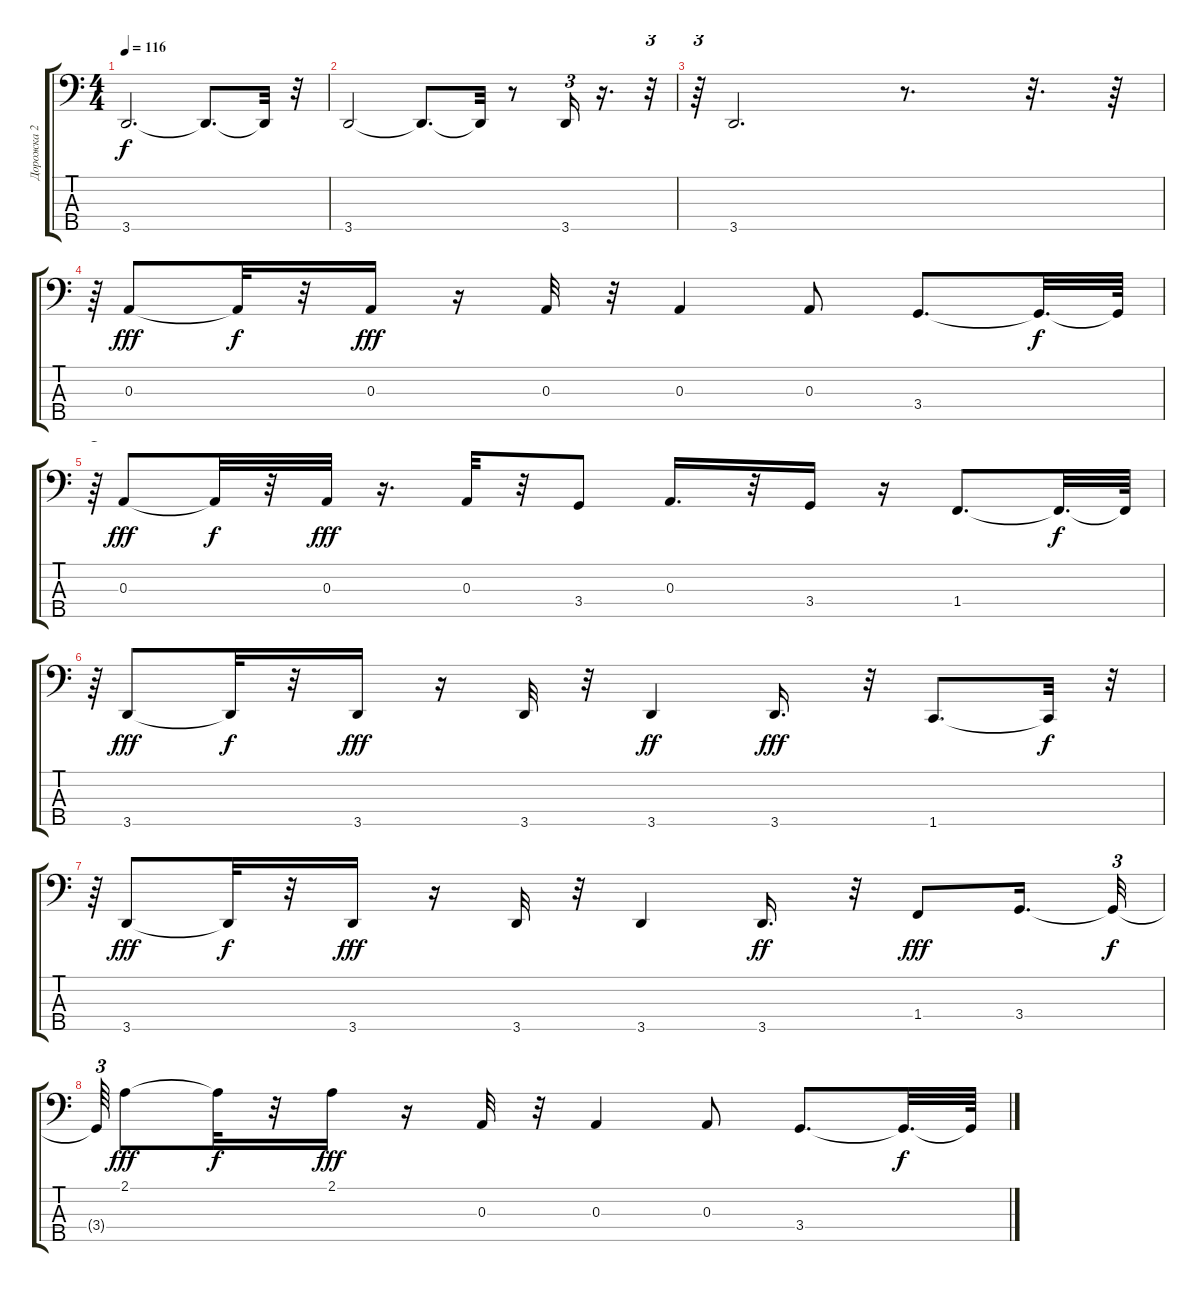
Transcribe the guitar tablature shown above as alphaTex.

\track ("Дорожка 2" "Дорожка 2") {instrument electricbassfinger}
\staff {score tabs}
\tuning (G2 D2 A1 E1 B0) {hide}
\ts (4 4)
\tempo 116
\clef f4
\ks c
3.5{t}.2{d dy f} 3.5{t}.8{d} 3.5{t}.32 r.32 |
3.5.2 3.5{t}.8{d} 3.5{t}.32 r.8 3.5.16{tu (3 2)} r.16{d} r.32{tu (3 2)} |
r.64{tu (3 2)} 3.5.2{d} r.8{d} r.32{d} r.64 |
r.64{tu (3 2)} 0.3.8{dy fff} 0.3{t}.32{dy f} r.32 0.3.16{dy fff} r.16 0.3.32 r.32 0.3.4 0.3.8 3.4.8{d} 3.4{t}.32{d dy f} 3.4{t}.64 |
r.64{tu (3 2)} 0.3.8{dy fff} 0.3{t}.32{dy f} r.32 0.3.32{dy fff} r.16{d} 0.3.32 r.32 3.4.8 0.3.16{d} r.32 3.4.16 r.16 1.4.8{d} 1.4{t}.32{d dy f} 1.4{t}.64 |
r.64{tu (3 2)} 3.5.8{dy fff} 3.5{t}.32{dy f} r.32 3.5.16{dy fff} r.16 3.5.32 r.32 3.5.4{dy ff} 3.5.16{d dy fff} r.32 1.5.8{d} 1.5{t}.32{dy f} r.32{tu (3 2)} |
r.64{tu (3 2)} 3.5.8{dy fff} 3.5{t}.32{dy f} r.32 3.5.16{dy fff} r.16 3.5.32 r.32 3.5.4 3.5.16{d dy ff} r.32 1.4.8{dy fff} 3.4.16{d} 3.4{t}.32{tu (3 2) dy f} |
3.4{t}.64{tu (3 2)} 2.1.8{dy fff} 2.1{t}.32{dy f} r.32 2.1.16{dy fff} r.16 0.3.32 r.32 0.3.4 0.3.8 3.4.8{d} 3.4{t}.32{d dy f} 3.4{t}.64
